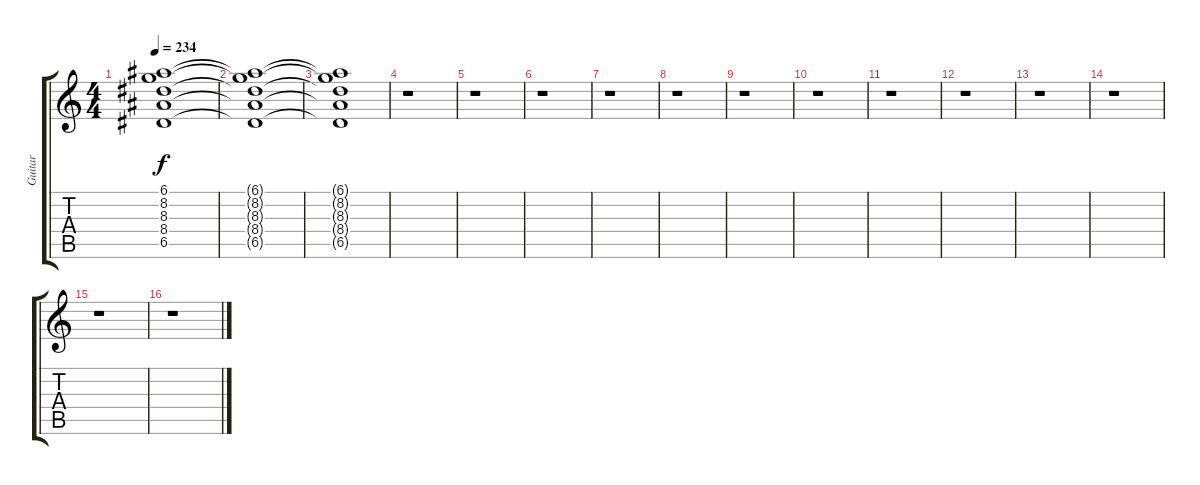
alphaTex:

\track ("Guitar" "Guitar") {instrument acousticguitarnylon}
\staff {score tabs}
\tuning (E4 B3 G3 D3 A2 E2) {hide}
\ts (4 4)
\tempo 234
\clef g2
\ks c
(6.1 8.2 8.3 8.4 6.5).1{dy f} |
(6.1{t} 8.2{t} 8.3{t} 8.4{t} 6.5{t}).1 |
(6.1{t} 8.2{t} 8.3{t} 8.4{t} 6.5{t}).1 |
r.1 |
r.1 |
r.1 |
r.1 |
r.1 |
r.1 |
r.1 |
r.1 |
r.1 |
r.1 |
r.1 |
r.1 |
r.1
